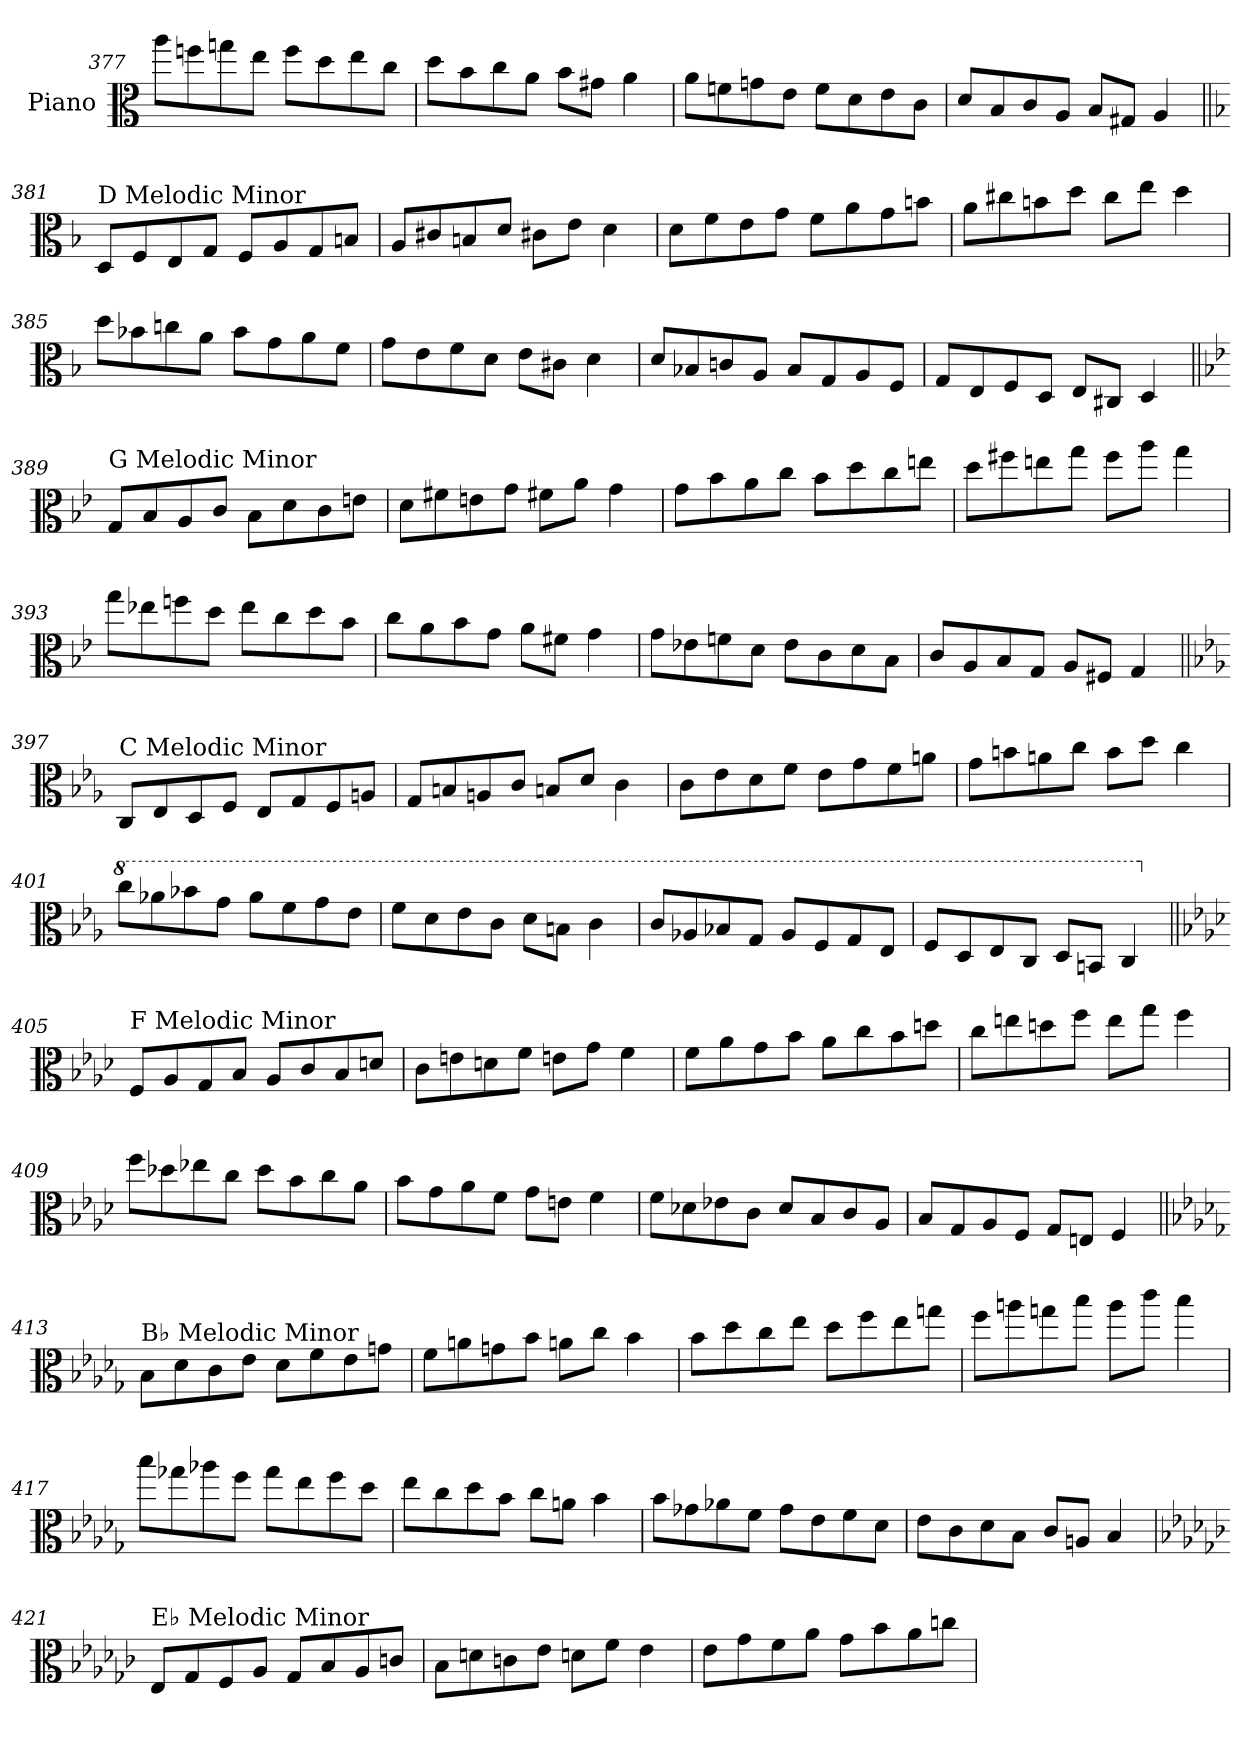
**kern
*part1
*staff1
*I"Piano
*I'Pno.
!!LO:LB:g=z
*clefC3
*k[]
=377
8aa\L
8ffn\
8ggn\
8ee\J
8ff\L
8dd\
8ee\
8cc\J
=378
8dd\L
8b\
8cc\
8a\J
8b\L
8g#X\J
4a\
=379
8a\L
8fn\
8gn\
8e\J
8f\L
8d\
8e\
8c\J
=380
8d/L
8B/
8c/
8A/J
8B/L
8G#X/J
4A/
!!LO:LB:g=z
=381||
*k[b-]
!LO:TX:a:t=D Melodic Minor
8D/L
8F/
8E/
8G/J
8F/L
8A/
8G/
8Bn/J
=382
8A/L
8c#X/
8Bn/
8d/J
8c#X\L
8e\J
4d\
=383
8d\L
8f\
8e\
8g\J
8f\L
8a\
8g\
8bn\J
=384
8a\L
8cc#X\
8bn\
8dd\J
8cc#\L
8ee\J
4dd\
!!LO:LB:g=z
=385
8dd\L
8b-X\
8ccn\
8a\J
8b-\L
8g\
8a\
8f\J
=386
8g\L
8e\
8f\
8d\J
8e\L
8c#X\J
4d\
=387
8d/L
8B-X/
8cn/
8A/J
8B-/L
8G/
8A/
8F/J
=388
8G/L
8E/
8F/
8D/J
8E/L
8C#X/J
4D/
!!LO:LB:g=z
=389||
*k[b-e-]
!LO:TX:a:t=G Melodic Minor
8G/L
8B-/
8A/
8c/J
8B-\L
8d\
8c\
8en\J
=390
8d\L
8f#X\
8en\
8g\J
8f#X\L
8a\J
4g\
=391
8g\L
8b-\
8a\
8cc\J
8b-\L
8dd\
8cc\
8een\J
=392
8dd\L
8ff#X\
8een\
8gg\J
8ff#\L
8aa\J
4gg\
!!LO:LB:g=z
=393
8gg\L
8ee-X\
8ffn\
8dd\J
8ee-\L
8cc\
8dd\
8b-\J
=394
8cc\L
8a\
8b-\
8g\J
8a\L
8f#X\J
4g\
=395
8g\L
8e-X\
8fn\
8d\J
8e-\L
8c\
8d\
8B-\J
=396
8c/L
8A/
8B-/
8G/J
8A/L
8F#X/J
4G/
!!LO:LB:g=z
=397||
*k[b-e-a-]
!LO:TX:a:t=C Melodic Minor
8C/L
8E-/
8D/
8F/J
8E-/L
8G/
8F/
8An/J
=398
8G/L
8Bn/
8An/
8c/J
8Bn/L
8d/J
4c\
=399
8c\L
8e-\
8d\
8f\J
8e-\L
8g\
8f\
8an\J
=400
8g\L
8bn\
8an\
8cc\J
8b\L
8dd\J
4cc\
!!LO:LB:g=z
=401
*8va
8ccc\L
8aa-X\
8bb-X\
8gg\J
8aa-\L
8ff\
8gg\
8ee-\J
=402
8ff\L
8dd\
8ee-\
8cc\J
8dd\L
8bn\J
4cc\
=403
8cc/L
8a-X/
8b-X/
8g/J
8a-/L
8f/
8g/
8e-/J
=404
8f/L
8d/
8e-/
8c/J
8d/L
8Bn/J
4c/
!!LO:PB:g=z
=405||
*k[b-e-a-d-]
*X8va
!LO:TX:a:t=F Melodic Minor
8F/L
8A-/
8G/
8B-/J
8A-/L
8c/
8B-/
8dn/J
=406
8c\L
8en\
8dn\
8f\J
8en\L
8g\J
4f\
=407
8f\L
8a-\
8g\
8b-\J
8a-\L
8cc\
8b-\
8ddn\J
=408
8cc\L
8een\
8ddn\
8ff\J
8ee\L
8gg\J
4ff\
!!LO:LB:g=z
=409
8ff\L
8dd-X\
8ee-X\
8cc\J
8dd-\L
8b-\
8cc\
8a-\J
=410
8b-\L
8g\
8a-\
8f\J
8g\L
8en\J
4f\
=411
8f\L
8d-X\
8e-X\
8c\J
8d-/L
8B-/
8c/
8A-/J
=412
8B-/L
8G/
8A-/
8F/J
8G/L
8En/J
4F/
!!LO:LB:g=z
=413||
*k[b-e-a-d-g-]
!LO:TX:a:t=B♭ Melodic Minor
8B-\L
8d-\
8c\
8e-\J
8d-\L
8f\
8e-\
8gn\J
=414
8f\L
8an\
8gn\
8b-\J
8an\L
8cc\J
4b-\
=415
8b-\L
8dd-\
8cc\
8ee-\J
8dd-\L
8ff\
8ee-\
8ggn\J
=416
8ff\L
8aan\
8ggn\
8bb-\J
8aa\L
8ccc\J
4bb-\
!!LO:LB:g=z
=417
8bb-\L
8gg-X\
8aa-X\
8ff\J
8gg-\L
8ee-\
8ff\
8dd-\J
=418
8ee-\L
8cc\
8dd-\
8b-\J
8cc\L
8an\J
4b-\
=419
8b-\L
8g-X\
8a-X\
8f\J
8g-\L
8e-\
8f\
8d-\J
=420
8e-\L
8c\
8d-\
8B-\J
8c/L
8An/J
4B-/
!!LO:LB:g=z
=421
*k[b-e-a-d-g-c-]
!LO:TX:a:t=E♭ Melodic Minor
8E-/L
8G-/
8F/
8A-/J
8G-/L
8B-/
8A-/
8cn/J
=422
8B-\L
8dn\
8cn\
8e-\J
8dn\L
8f\J
4e-\
=423
8e-\L
8g-\
8f\
8a-\J
8g-\L
8b-\
8a-\
8ccn\J
=
*-
